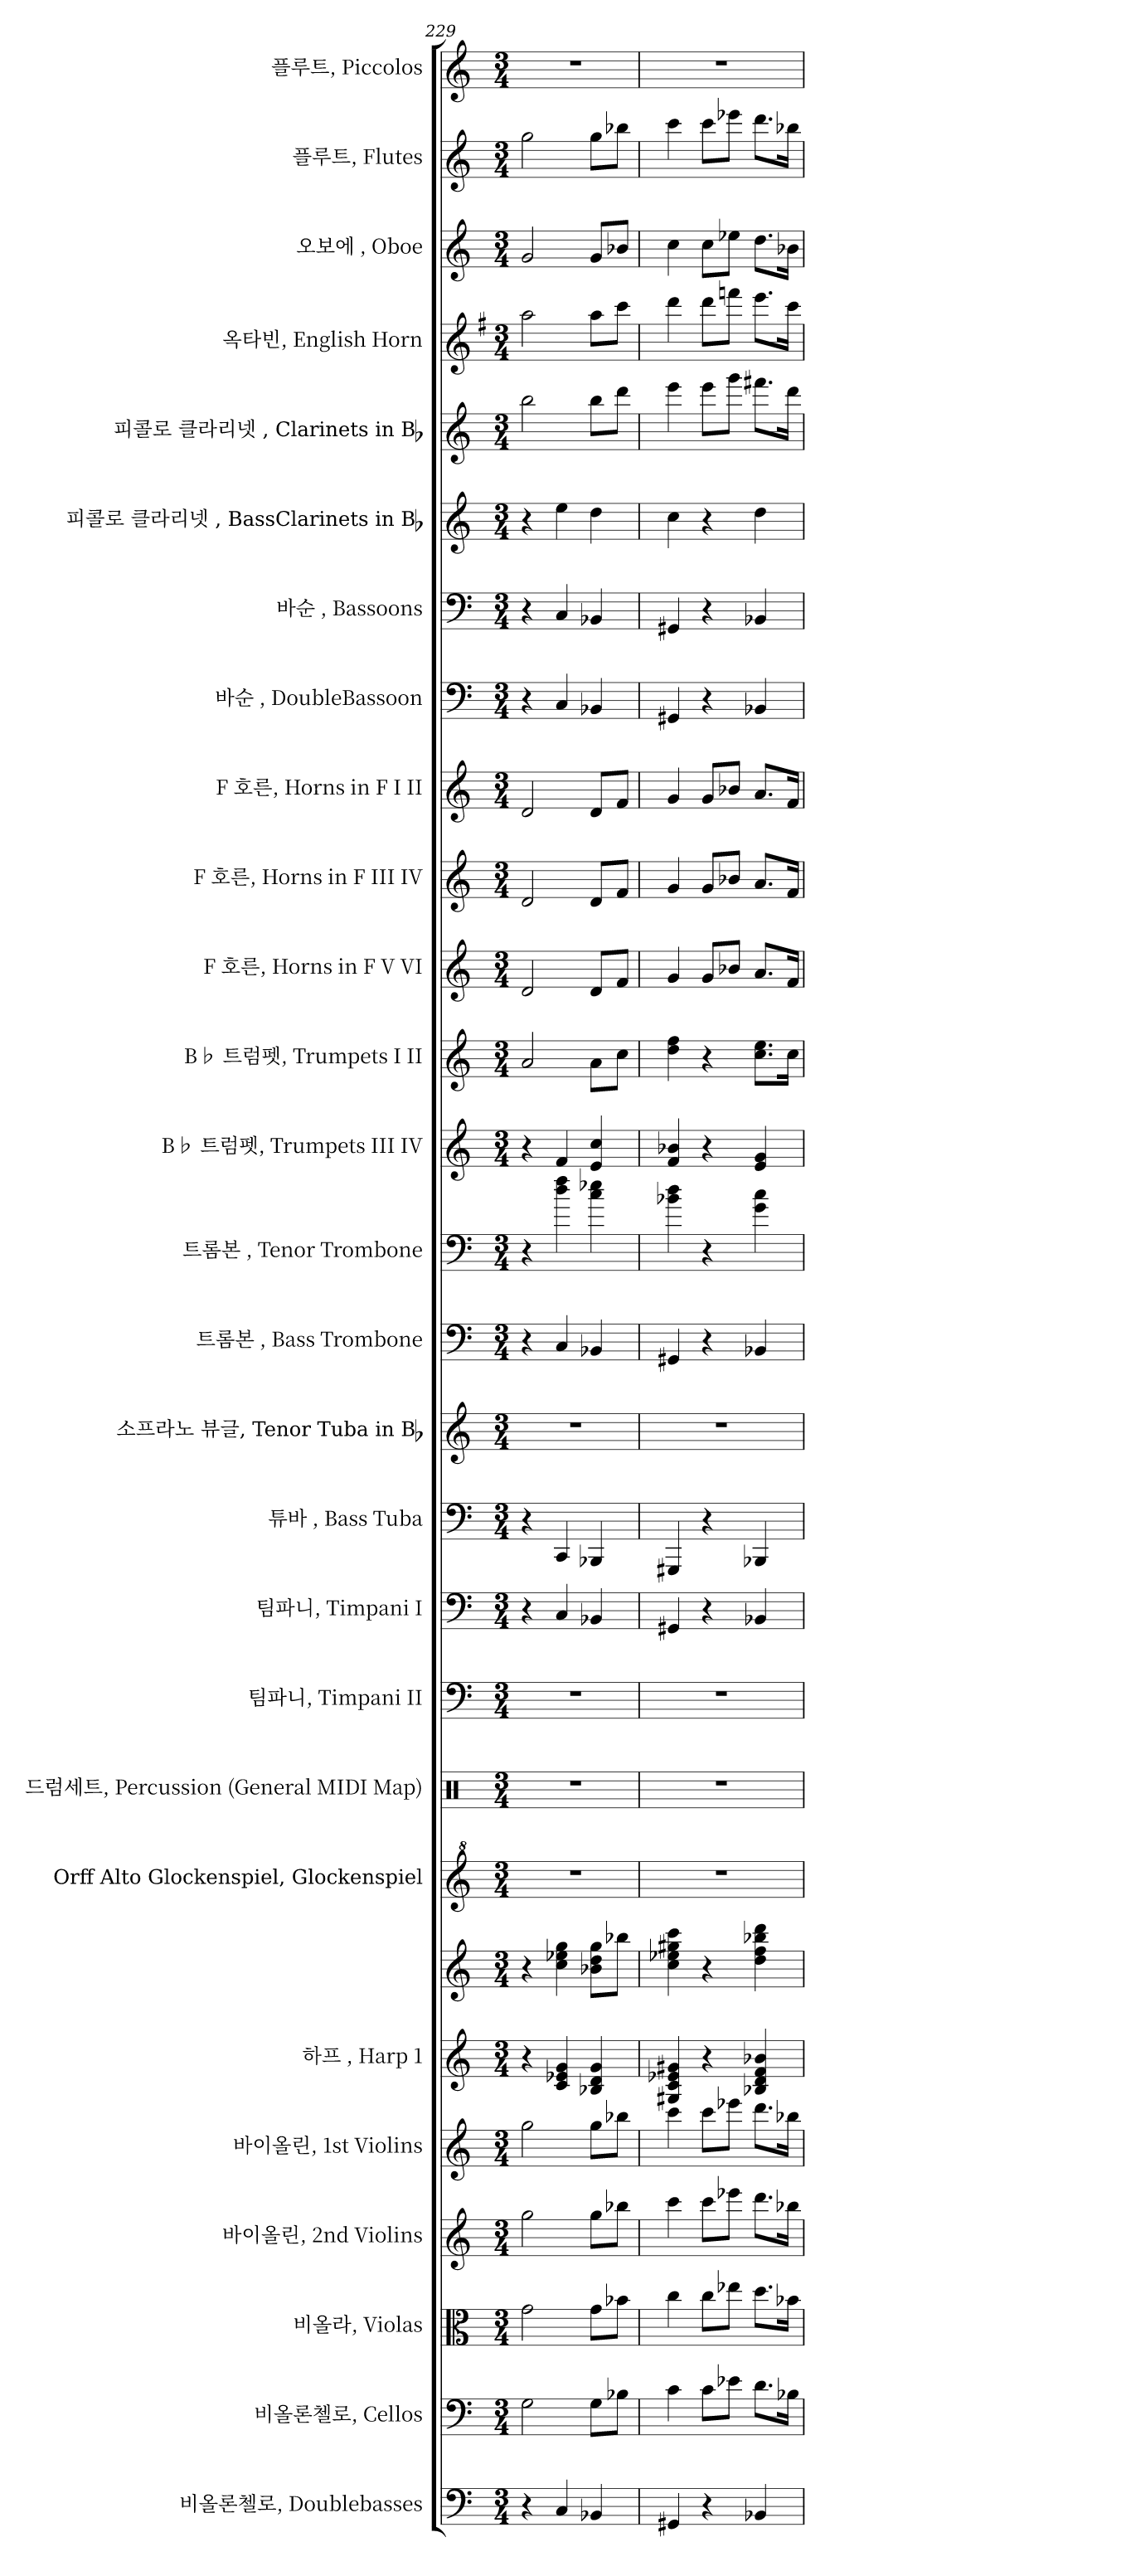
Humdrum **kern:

**kern	**kern	**kern	**kern	**kern	**kern	**kern	**kern	**kern	**kern	**kern	**kern	**kern	**kern	**kern	**kern	**kern	**kern	**kern	**kern	**kern	**kern	**kern	**kern	**kern	**kern	**kern	**kern
*part27	*part26	*part25	*part24	*part23	*part22	*part22	*part21	*part20	*part19	*part18	*part17	*part16	*part15	*part14	*part13	*part12	*part11	*part10	*part9	*part8	*part7	*part6	*part5	*part4	*part3	*part2	*part1
*staff28	*staff27	*staff26	*staff25	*staff24	*staff23	*staff22	*staff21	*staff20	*staff19	*staff18	*staff17	*staff16	*staff15	*staff14	*staff13	*staff12	*staff11	*staff10	*staff9	*staff8	*staff7	*staff6	*staff5	*staff4	*staff3	*staff2	*staff1
*I"비올론첼로, Doublebasses	*I"비올론첼로, Cellos	*I"비올라, Violas	*I"바이올린, 2nd Violins	*I"바이올린, 1st Violins	*I"하프 , Harp 1	*	*I"Orff Alto Glockenspiel, Glockenspiel	*I"드럼세트, Percussion (General MIDI Map)	*I"팀파니, Timpani II	*I"팀파니, Timpani I	*I"튜바 , Bass Tuba	*I"소프라노 뷰글, Tenor Tuba in Bb	*I"트롬본 , Bass Trombone	*I"트롬본 , Tenor Trombone	*I"B♭ 트럼펫, Trumpets III IV	*I"B♭ 트럼펫, Trumpets I II	*I"F 호른, Horns in F  V  VI	*I"F 호른, Horns in F III IV	*I"F 호른, Horns in F  I  II	*I"바순 , DoubleBassoon	*I"바순 , Bassoons	*I"피콜로 클라리넷 , BassClarinets in Bb	*I"피콜로 클라리넷 , Clarinets in Bb	*I"옥타빈, English Horn	*I"오보에 , Oboe	*I"플루트, Flutes	*I"플루트, Piccolos
*	*	*I'Vlas.	*I'Vlns.	*I'Vlns.	*I'Hrp.	*	*I'O. A. Glk.	*	*I'Timp.	*I'Timp.	*I'Tba.	*	*I'Tbn.	*I'Tbn.	*I'B♭ Tpt.	*I'B♭ Tpt.	*I'F Hn.	*I'F Hn.	*I'F Hn.	*	*I'Bsn.	*	*	*	*I'Ob.	*I'Fl.	*
*clefF4	*clefF4	*clefC3	*clefG2	*clefG2	*clefG2	*clefG2	*clefG^2	*clefX	*clefF4	*clefF4	*clefF4	*clefG2	*clefF4	*clefF4	*clefG2	*clefG2	*clefG2	*clefG2	*clefG2	*clefF4	*clefF4	*clefG2	*clefG2	*clefG2	*clefG2	*clefG2	*clefG2
*	*	*	*	*	*	*	*	*	*	*	*	*	*	*	*ITrd1c2	*ITrd1c2	*ITrd4c7	*ITrd4c7	*ITrd4c7	*	*	*ITrd-5c-8	*ITrd-5c-8	*ITrd4c7	*	*	*
*k[]	*k[]	*k[]	*k[]	*k[]	*k[]	*k[]	*k[]	*k[]	*k[]	*k[]	*k[]	*k[]	*k[]	*k[]	*k[b-e-]	*k[b-e-]	*k[b-]	*k[b-]	*k[b-]	*k[]	*k[]	*k[b-e-a-d-]	*k[b-e-a-d-]	*k[]	*k[]	*k[]	*k[]
*M3/4	*M3/4	*M3/4	*M3/4	*M3/4	*M3/4	*M3/4	*M3/4	*M3/4	*M3/4	*M3/4	*M3/4	*M3/4	*M3/4	*M3/4	*M3/4	*M3/4	*M3/4	*M3/4	*M3/4	*M3/4	*M3/4	*M3/4	*M3/4	*M3/4	*M3/4	*M3/4	*M3/4
=229	=229	=229	=229	=229	=229	=229	=229	=229	=229	=229	=229	=229	=229	=229	=229	=229	=229	=229	=229	=229	=229	=229	=229	=229	=229	=229	=229
4r	2G\	2g\	2gg\	2gg\	4r	4r	2.r	2.r	2.r	4r	4r	2.r	4r	4r	4r	2g/	2G/	2G/	2G/	4r	4r	4r	2ggg\	2dd\	2g/	2gg\	2.r
4C/	.	.	.	.	4c/ 4e-X/ 4g/	4cc\ 4ee-X\ 4gg\	.	.	.	4C/	4CC/	.	4C/	4dd\ 4ff\	4e-/	.	.	.	.	4C/	4C/	4ccc\	.	.	.	.	.
4BB-X/	8G\L	8g\L	8gg\L	8gg\L	4B-X/ 4d/ 4g/	8b-X\ 8dd\ 8gg\L	.	.	.	4BB-X/	4BBB-X/	.	4BB-X/	4cc\ 4ee-X\	4d/ 4b-/	8g\L	8G/L	8G/L	8G/L	4BB-X/	4BB-X/	4bb-\	8ggg\L	8dd\L	8g/L	8gg\L	.
.	8B-X\J	8b-X\J	8bb-X\J	8bb-X\J	.	8bb-X\J	.	.	.	.	.	.	.	.	.	8b-\J	8B-/J	8B-/J	8B-/J	.	.	.	8bbb-\J	8ff\J	8b-X/J	8bb-X\J	.
=230	=230	=230	=230	=230	=230	=230	=230	=230	=230	=230	=230	=230	=230	=230	=230	=230	=230	=230	=230	=230	=230	=230	=230	=230	=230	=230	=230
4GG#X/	4c\	4cc\	4ccc\	4ccc\	4G#X/ 4c/ 4e-X/ 4g#X/	4cc\ 4ee-X\ 4gg#X\ 4ccc\	2.r	2.r	2.r	4GG#X/	4GGG#X/	2.r	4GG#X/	4b-X\ 4dd\	4e-/ 4a-X/	4cc\ 4ee-\	4c/	4c/	4c/	4GG#X/	4GG#X/	4aa-\	4cccc\	4gg\	4cc\	4ccc\	2.r
4r	8c\L	8cc\L	8ccc\L	8ccc\L	4r	4r	.	.	.	4r	4r	.	4r	4r	4r	4r	8c/L	8c/L	8c/L	4r	4r	4r	8cccc\L	8gg\L	8cc\L	8ccc\L	.
.	8e-X\J	8ee-X\J	8eee-X\J	8eee-X\J	.	.	.	.	.	.	.	.	.	.	.	.	8e-X/J	8e-X/J	8e-X/J	.	.	.	8eeee-\J	8bb-X\J	8ee-X\J	8eee-X\J	.
4BB-X/	8.d\L	8.dd\L	8.ddd\L	8.ddd\L	4B-X/ 4d/ 4f/ 4b-X/	4dd\ 4ff\ 4bb-X\ 4ddd\	.	.	.	4BB-X/	4BBB-X/	.	4BB-X/	4g\ 4cc\	4d/ 4f/	8.b-\ 8.dd\L	8.d/L	8.d/L	8.d/L	4BB-X/	4BB-X/	4bb-\	8.ddddn\L	8.aa\L	8.dd\L	8.ddd\L	.
.	16B-X\Jk	16b-X\Jk	16bb-X\Jk	16bb-X\Jk	.	.	.	.	.	.	.	.	.	.	.	16b-\Jk	16B-/Jk	16B-/Jk	16B-/Jk	.	.	.	16bbb-\Jk	16ff\Jk	16b-X\Jk	16bb-X\Jk	.
=	=	=	=	=	=	=	=	=	=	=	=	=	=	=	=	=	=	=	=	=	=	=	=	=	=	=	=
*-	*-	*-	*-	*-	*-	*-	*-	*-	*-	*-	*-	*-	*-	*-	*-	*-	*-	*-	*-	*-	*-	*-	*-	*-	*-	*-	*-
